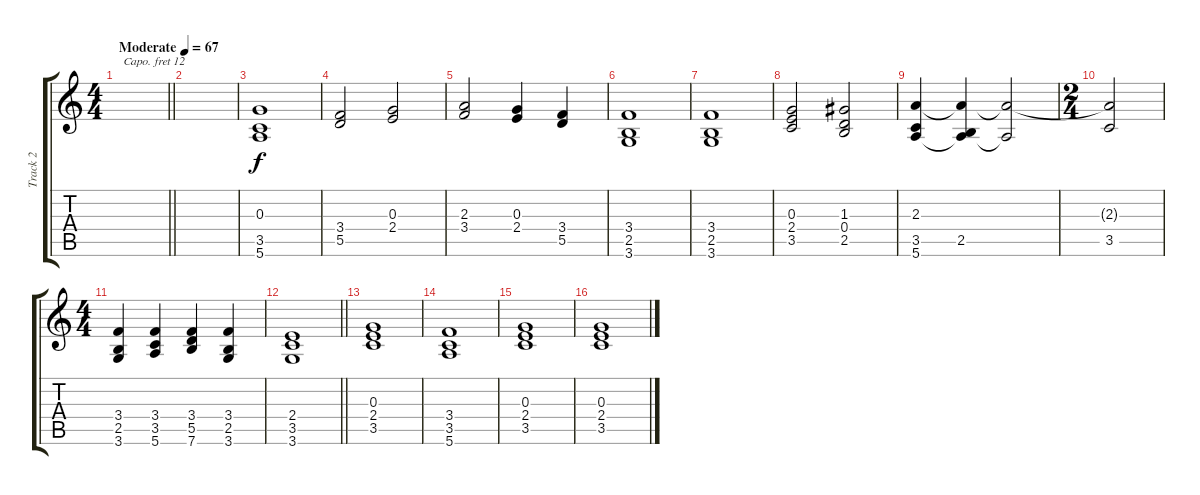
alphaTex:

\track ("Track 2" "Track 2") {instrument stringensemble1}
\staff {score tabs}
\capo 12
\tuning (E4 B3 G3 D3 A2 E2) {hide}
\ts (4 4)
\tempo (67 "Moderate")
\clef g2
\barLineRight lightlight
\ks c
|
|
(0.3 3.5 5.6).1 |
(3.4 5.5).2 (0.3 2.4).2 |
(2.3 3.4).2 (0.3 2.4).4 (3.4 5.5).4 |
(3.4 2.5 3.6).1 |
(3.4 2.5 3.6).1 |
(0.3 2.4 3.5).2 (1.3 0.4 2.5).2 |
(2.3 3.5 5.6).4 (2.3{t} 2.5 5.6{t}).4 (2.3{t} 5.6{t}).2 |
\ts (2 4)
(2.3{t} 3.5).2 |
\ts (4 4)
(3.4 2.5 3.6).4 (3.4 3.5 5.6).4 (3.4 5.5 7.6).4 (3.4 2.5 3.6).4 |
\barLineRight lightlight
(2.4 3.5 3.6).1 |
(0.3 2.4 3.5).1 |
(3.4 3.5 5.6).1 |
(0.3 2.4 3.5).1 |
(0.3 2.4 3.5).1
